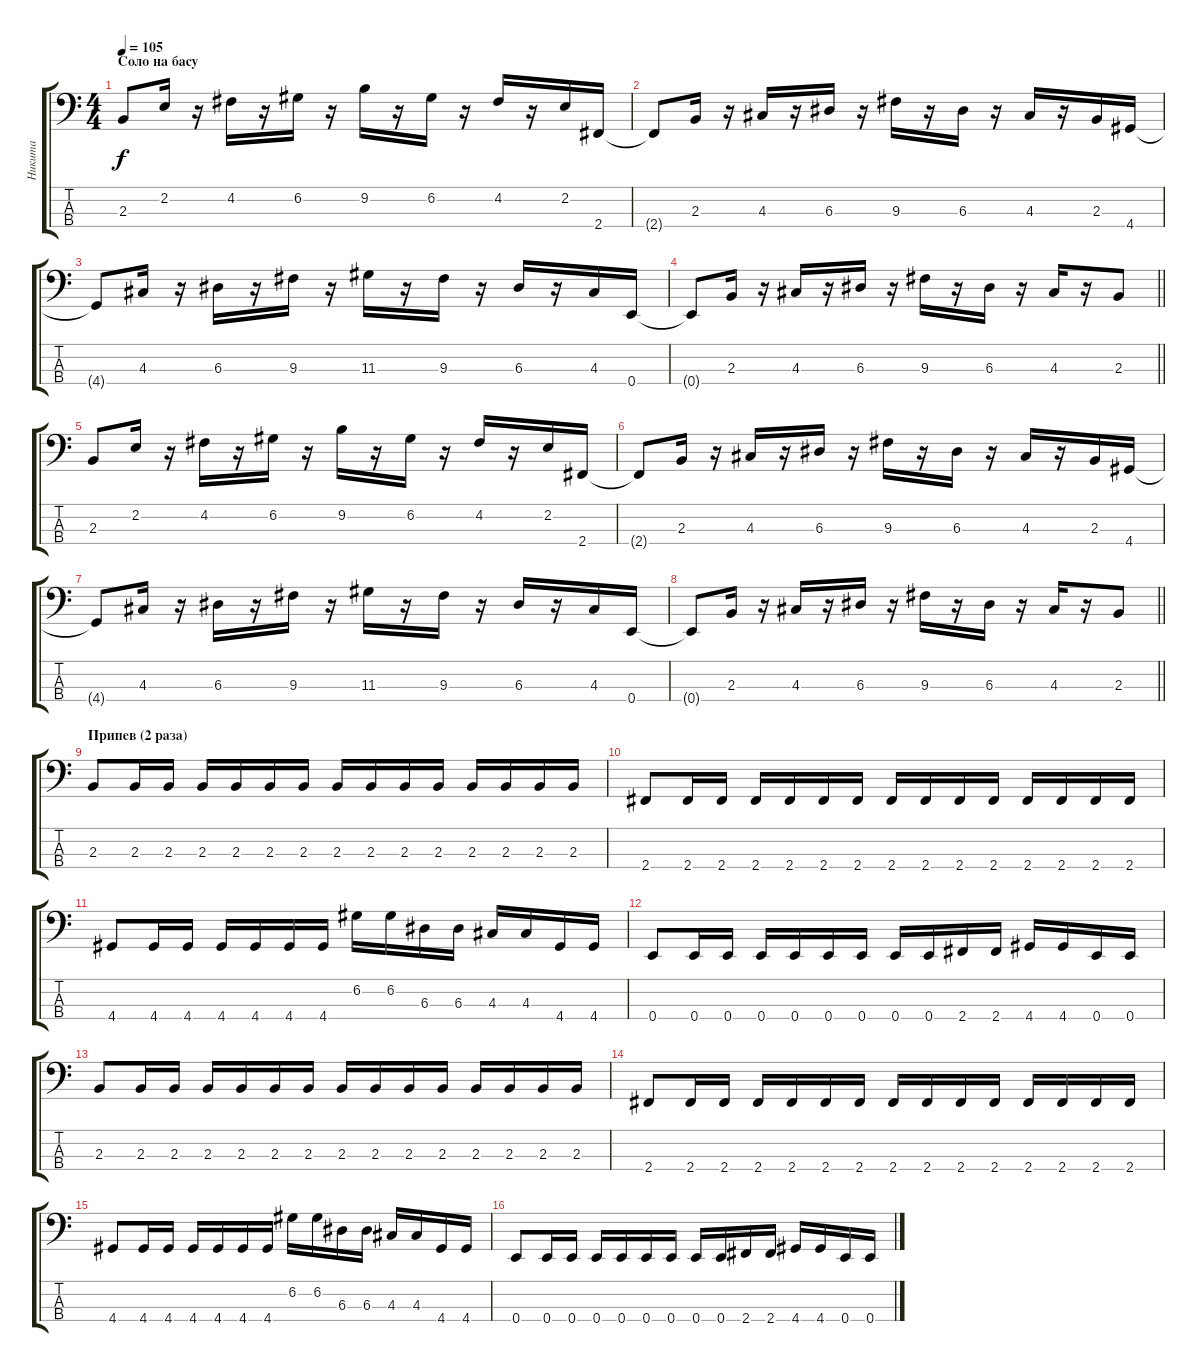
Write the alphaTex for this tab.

\track ("Никита" "Никита") {instrument electricbasspick}
\staff {score tabs}
\tuning (G2 D2 A1 E1) {hide}
\ts (4 4)
\section ("" "Соло на басу")
\tempo 105
\clef f4
\ks c
2.3.8{dy f} 2.2.16 r.16 4.2.16 r.16 6.2.16 r.16 9.2.16 r.16 6.2.16 r.16 4.2.16 r.16 2.2.16 2.4.16 |
2.4{t}.8 2.3.16 r.16 4.3.16 r.16 6.3.16 r.16 9.3.16 r.16 6.3.16 r.16 4.3.16 r.16 2.3.16 4.4.16 |
4.4{t}.8 4.3.16 r.16 6.3.16 r.16 9.3.16 r.16 11.3.16 r.16 9.3.16 r.16 6.3.16 r.16 4.3.16 0.4.16 |
\barLineRight lightlight
0.4{t}.8 2.3.16 r.16 4.3.16 r.16 6.3.16 r.16 9.3.16 r.16 6.3.16 r.16 4.3.16 r.16 2.3.8 |
2.3.8 2.2.16 r.16 4.2.16 r.16 6.2.16 r.16 9.2.16 r.16 6.2.16 r.16 4.2.16 r.16 2.2.16 2.4.16 |
2.4{t}.8 2.3.16 r.16 4.3.16 r.16 6.3.16 r.16 9.3.16 r.16 6.3.16 r.16 4.3.16 r.16 2.3.16 4.4.16 |
4.4{t}.8 4.3.16 r.16 6.3.16 r.16 9.3.16 r.16 11.3.16 r.16 9.3.16 r.16 6.3.16 r.16 4.3.16 0.4.16 |
\barLineRight lightlight
0.4{t}.8 2.3.16 r.16 4.3.16 r.16 6.3.16 r.16 9.3.16 r.16 6.3.16 r.16 4.3.16 r.16 2.3.8 |
\section ("" "Припев (2 раза)")
2.3.8 2.3.16 2.3.16 2.3.16 2.3.16 2.3.16 2.3.16 2.3.16 2.3.16 2.3.16 2.3.16 2.3.16 2.3.16 2.3.16 2.3.16 |
2.4.8 2.4.16 2.4.16 2.4.16 2.4.16 2.4.16 2.4.16 2.4.16 2.4.16 2.4.16 2.4.16 2.4.16 2.4.16 2.4.16 2.4.16 |
4.4.8 4.4.16 4.4.16 4.4.16 4.4.16 4.4.16 4.4.16 6.2.16 6.2.16 6.3.16 6.3.16 4.3.16 4.3.16 4.4.16 4.4.16 |
0.4.8 0.4.16 0.4.16 0.4.16 0.4.16 0.4.16 0.4.16 0.4.16 0.4.16 2.4.16 2.4.16 4.4.16 4.4.16 0.4.16 0.4.16 |
2.3.8 2.3.16 2.3.16 2.3.16 2.3.16 2.3.16 2.3.16 2.3.16 2.3.16 2.3.16 2.3.16 2.3.16 2.3.16 2.3.16 2.3.16 |
2.4.8 2.4.16 2.4.16 2.4.16 2.4.16 2.4.16 2.4.16 2.4.16 2.4.16 2.4.16 2.4.16 2.4.16 2.4.16 2.4.16 2.4.16 |
4.4.8 4.4.16 4.4.16 4.4.16 4.4.16 4.4.16 4.4.16 6.2.16 6.2.16 6.3.16 6.3.16 4.3.16 4.3.16 4.4.16 4.4.16 |
0.4.8 0.4.16 0.4.16 0.4.16 0.4.16 0.4.16 0.4.16 0.4.16 0.4.16 2.4.16 2.4.16 4.4.16 4.4.16 0.4.16 0.4.16
